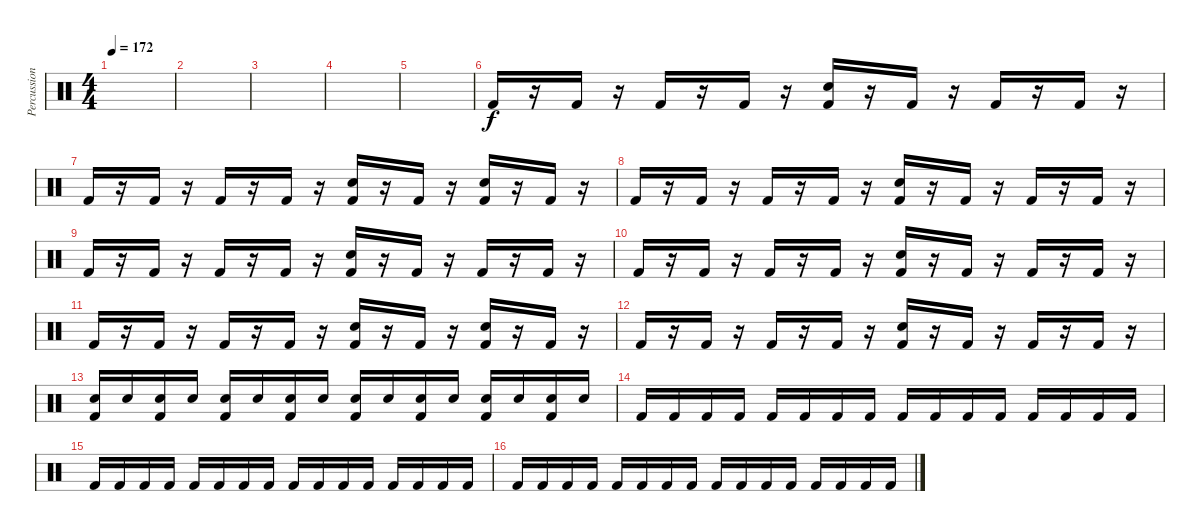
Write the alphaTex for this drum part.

\track ("Percussion" "Percussion") {instrument percussion}
\staff {score}
\articulation defaults
\ts (4 4)
\tempo 172
\clef neutral
\ks c
|
|
|
|
|
"Kick (hit) 2".16 r.16 "Kick (hit) 2".16 r.16 "Kick (hit) 2".16 r.16 "Kick (hit) 2".16 r.16 ("Snare (hit) 2" "Kick (hit) 2").16 r.16 "Kick (hit) 2".16 r.16 "Kick (hit) 2".16 r.16 "Kick (hit) 2".16 r.16 |
"Kick (hit) 2".16 r.16 "Kick (hit) 2".16 r.16 "Kick (hit) 2".16 r.16 "Kick (hit) 2".16 r.16 ("Snare (hit) 2" "Kick (hit) 2").16 r.16 "Kick (hit) 2".16 r.16 ("Snare (hit) 2" "Kick (hit) 2").16 r.16 "Kick (hit) 2".16 r.16 |
"Kick (hit) 2".16 r.16 "Kick (hit) 2".16 r.16 "Kick (hit) 2".16 r.16 "Kick (hit) 2".16 r.16 ("Snare (hit) 2" "Kick (hit) 2").16 r.16 "Kick (hit) 2".16 r.16 "Kick (hit) 2".16 r.16 "Kick (hit) 2".16 r.16 |
"Kick (hit) 2".16 r.16 "Kick (hit) 2".16 r.16 "Kick (hit) 2".16 r.16 "Kick (hit) 2".16 r.16 ("Snare (hit) 2" "Kick (hit) 2").16 r.16 "Kick (hit) 2".16 r.16 "Kick (hit) 2".16 r.16 "Kick (hit) 2".16 r.16 |
"Kick (hit) 2".16 r.16 "Kick (hit) 2".16 r.16 "Kick (hit) 2".16 r.16 "Kick (hit) 2".16 r.16 ("Snare (hit) 2" "Kick (hit) 2").16 r.16 "Kick (hit) 2".16 r.16 "Kick (hit) 2".16 r.16 "Kick (hit) 2".16 r.16 |
"Kick (hit) 2".16 r.16 "Kick (hit) 2".16 r.16 "Kick (hit) 2".16 r.16 "Kick (hit) 2".16 r.16 ("Snare (hit) 2" "Kick (hit) 2").16 r.16 "Kick (hit) 2".16 r.16 ("Snare (hit) 2" "Kick (hit) 2").16 r.16 "Kick (hit) 2".16 r.16 |
"Kick (hit) 2".16 r.16 "Kick (hit) 2".16 r.16 "Kick (hit) 2".16 r.16 "Kick (hit) 2".16 r.16 ("Snare (hit) 2" "Kick (hit) 2").16 r.16 "Kick (hit) 2".16 r.16 "Kick (hit) 2".16 r.16 "Kick (hit) 2".16 r.16 |
("Snare (hit) 2" "Kick (hit) 2").16 "Snare (hit) 2".16 ("Snare (hit) 2" "Kick (hit) 2").16 "Snare (hit) 2".16 ("Snare (hit) 2" "Kick (hit) 2").16 "Snare (hit) 2".16 ("Snare (hit) 2" "Kick (hit) 2").16 "Snare (hit) 2".16 ("Snare (hit) 2" "Kick (hit) 2").16 "Snare (hit) 2".16 ("Snare (hit) 2" "Kick (hit) 2").16 "Snare (hit) 2".16 ("Snare (hit) 2" "Kick (hit) 2").16 "Snare (hit) 2".16 ("Snare (hit) 2" "Kick (hit) 2").16 "Snare (hit) 2".16 |
"Kick (hit) 2".16 "Kick (hit) 2".16 "Kick (hit) 2".16 "Kick (hit) 2".16 "Kick (hit) 2".16 "Kick (hit) 2".16 "Kick (hit) 2".16 "Kick (hit) 2".16 "Kick (hit) 2".16 "Kick (hit) 2".16 "Kick (hit) 2".16 "Kick (hit) 2".16 "Kick (hit) 2".16 "Kick (hit) 2".16 "Kick (hit) 2".16 "Kick (hit) 2".16 |
"Kick (hit) 2".16 "Kick (hit) 2".16 "Kick (hit) 2".16 "Kick (hit) 2".16 "Kick (hit) 2".16 "Kick (hit) 2".16 "Kick (hit) 2".16 "Kick (hit) 2".16 "Kick (hit) 2".16 "Kick (hit) 2".16 "Kick (hit) 2".16 "Kick (hit) 2".16 "Kick (hit) 2".16 "Kick (hit) 2".16 "Kick (hit) 2".16 "Kick (hit) 2".16 |
"Kick (hit) 2".16 "Kick (hit) 2".16 "Kick (hit) 2".16 "Kick (hit) 2".16 "Kick (hit) 2".16 "Kick (hit) 2".16 "Kick (hit) 2".16 "Kick (hit) 2".16 "Kick (hit) 2".16 "Kick (hit) 2".16 "Kick (hit) 2".16 "Kick (hit) 2".16 "Kick (hit) 2".16 "Kick (hit) 2".16 "Kick (hit) 2".16 "Kick (hit) 2".16
